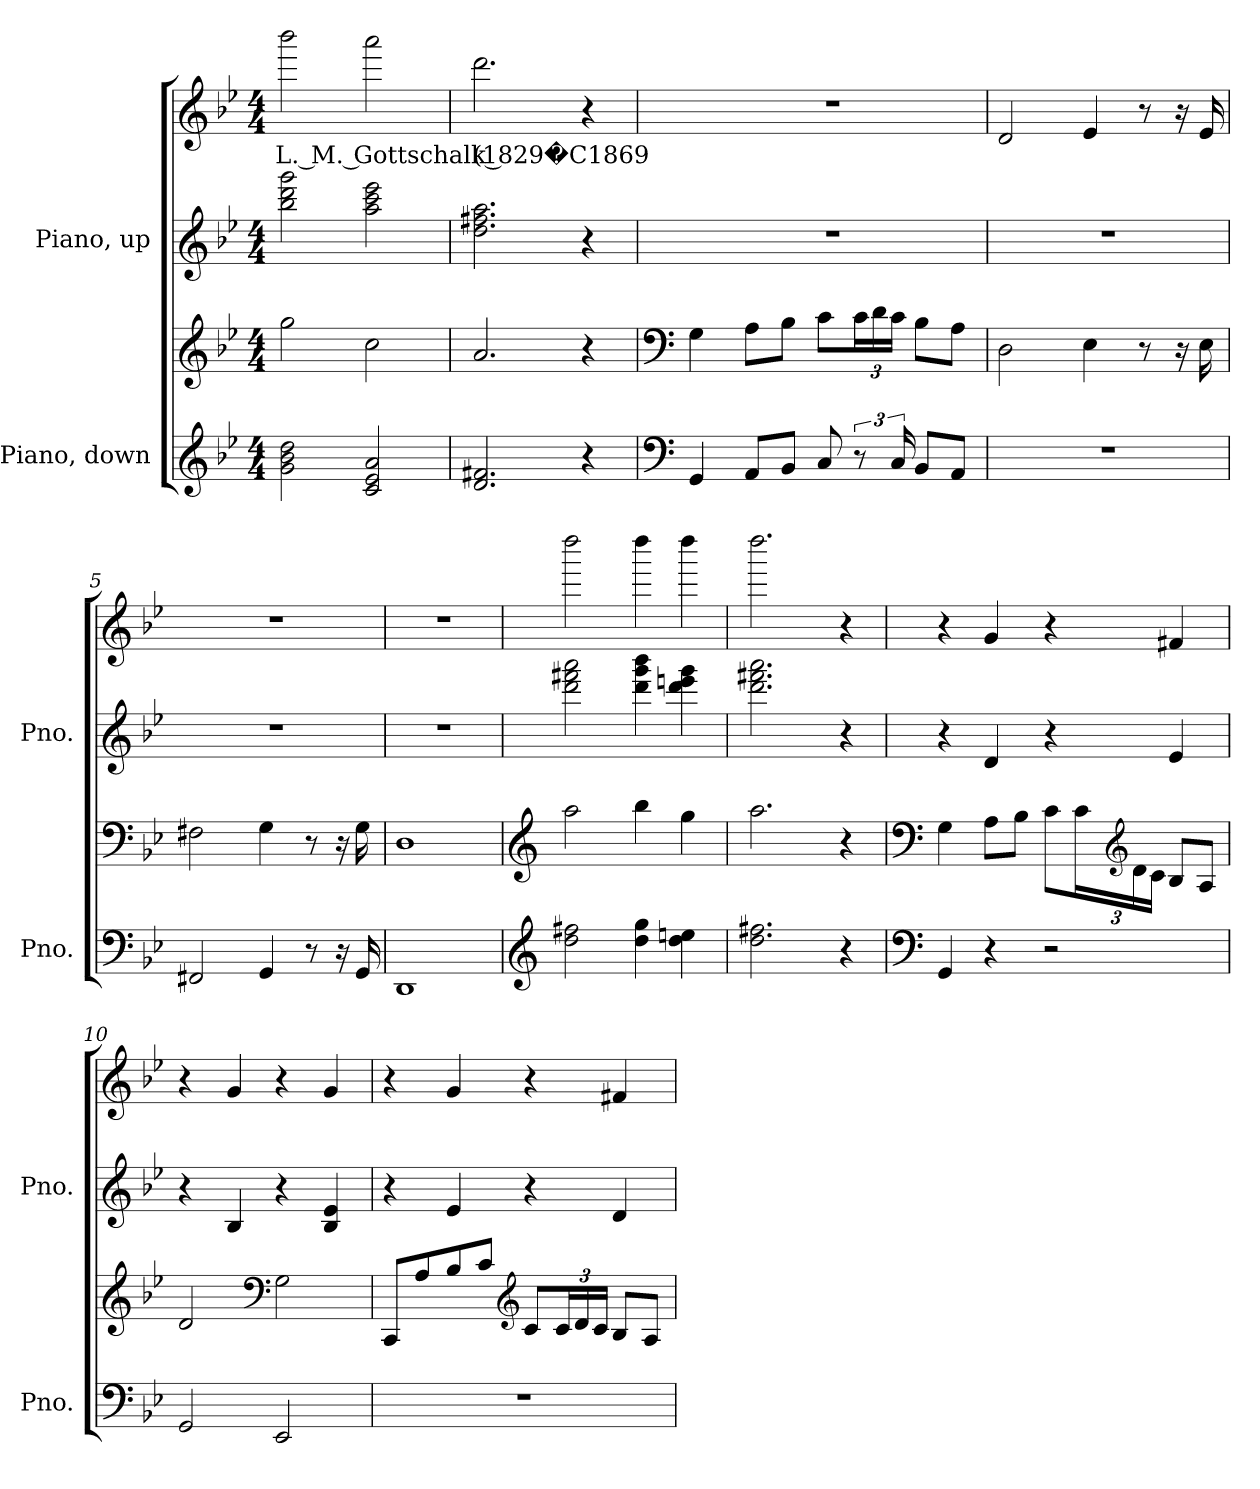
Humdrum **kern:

**kern	**kern	**kern	**kern	**text
*part2	*part2	*part1	*part1	*part1
*staff4	*staff3	*staff2	*staff1	*staff1
*I"Piano, down	*	*I"Piano, up	*	*
*I'Pno.	*	*I'Pno.	*	*
*clefG2	*clefG2	*clefG2	*clefG2	*
*k[b-e-]	*k[b-e-]	*k[b-e-]	*k[b-e-]	*
*M4/4	*M4/4	*M4/4	*M4/4	*
*MM60	*MM60	*MM60	*MM60	*
=1	=1	=1	=1	=1
!	!	!	!	!LO:LY:b
2g\ 2b-\ 2dd\	2gg\	2bb-\ 2ddd\ 2ggg\	2bbb-\	L. M. Gottschalk (1829�C1869
2c/ 2e-/ 2a/	2cc\	2aa\ 2ccc\ 2eee-\	2aaa\	.
=2	=2	=2	=2	=2
2.d/ 2.f#X/	2.a/	2.dd\ 2.ff#X\ 2.aa\	2.ddd\	.
4r	4r	4r	4r	.
=3	=3	=3	=3	=3
*clefF4	*clefF4	*	*	*
4GG/	4G\	1r	1r	.
8AA/L	8A\L	.	.	.
8BB-/J	8B-\J	.	.	.
8C/	8c\L	.	.	.
*	*Xbrackettup	*	*	*
12r	24c\L	.	.	.
.	24d\	.	.	.
24C/	24c\JJ	.	.	.
8BB-/L	8B-\L	.	.	.
8AA/J	8A\J	.	.	.
!!LO:LB:g=z
=4	=4	=4	=4	=4
1r	2D\	1r	2d/	.
.	4E-\	.	4e-/	.
.	8r	.	8r	.
.	16r	.	16r	.
.	16E-\	.	16e-/	.
=5	=5	=5	=5	=5
2FF#X/	2F#X\	1r	1r	.
4GG/	4G\	.	.	.
8r	8r	.	.	.
16r	16r	.	.	.
16GG/	16G\	.	.	.
=6	=6	=6	=6	=6
1DD	1D	1r	1r	.
=7	=7	=7	=7	=7
*clefG2	*clefG2	*	*	*
2dd\ 2ff#X\	2aa\	2ddd\ 2fff#X\ 2aaa\	2dddd\	.
4dd\ 4gg\	4bb-\	4ddd\ 4ggg\ 4bbb-\	4dddd\	.
4dd\ 4een\	4gg\	4ddd\ 4eeen\ 4ggg\	4dddd\	.
=8	=8	=8	=8	=8
2.dd\ 2.ff#X\	2.aa\	2.ddd\ 2.fff#X\ 2.aaa\	2.dddd\	.
4r	4r	4r	4r	.
=9	=9	=9	=9	=9
*clefF4	*clefF4	*	*	*
4GG/	4G\	4r	4r	.
4r	8A\L	4d/	4g/	.
.	8B-\J	.	.	.
2r	8c\L	4r	4r	.
.	24c\L	.	.	.
*	*clefG2	*	*	*
.	24d\	.	.	.
.	24c\JJ	.	.	.
.	8B-/L	4e-/	4f#X/	.
.	8A/J	.	.	.
!!LO:LB:g=z
=10	=10	=10	=10	=10
2GG/	2d/	4r	4r	.
.	.	4B-/	4g/	.
*	*clefF4	*	*	*
2EE-/	2G\	4r	4r	.
.	.	4B-/ 4e-/	4g/	.
=11	=11	=11	=11	=11
1r	8CC/L	4r	4r	.
.	8A/	.	.	.
.	8B-/	4e-/	4g/	.
.	8c/J	.	.	.
*	*clefG2	*	*	*
.	8c/L	4r	4r	.
.	24c/L	.	.	.
.	24d/	.	.	.
.	24c/JJ	.	.	.
.	8B-/L	4d/	4f#X/	.
.	8A/J	.	.	.
=	=	=	=	=
*-	*-	*-	*-	*-
